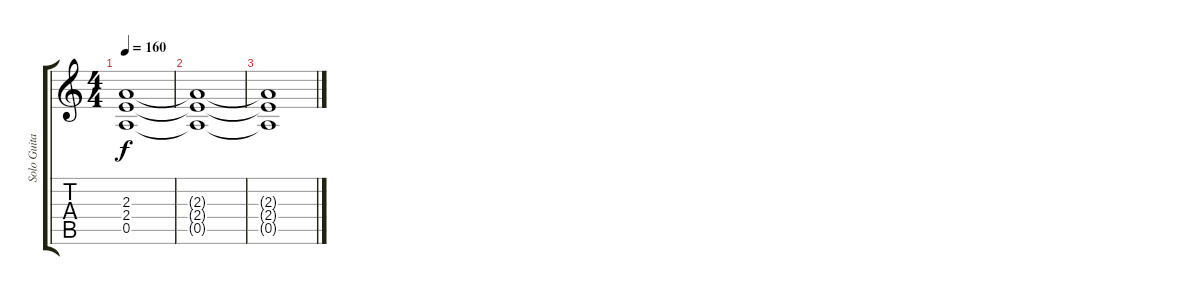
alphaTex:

\track ("Solo Guitar" "Solo Guita") {instrument distortionguitar}
\staff {score tabs}
\tuning (E4 B3 G3 D3 A2 E2) {hide}
\ts (4 4)
\tempo 160
\clef g2
\ks c
(2.3 2.4 0.5).1{dy f} |
(2.3{t} 2.4{t} 0.5{t}).1 |
(2.3{t} 2.4{t} 0.5{t}).1
